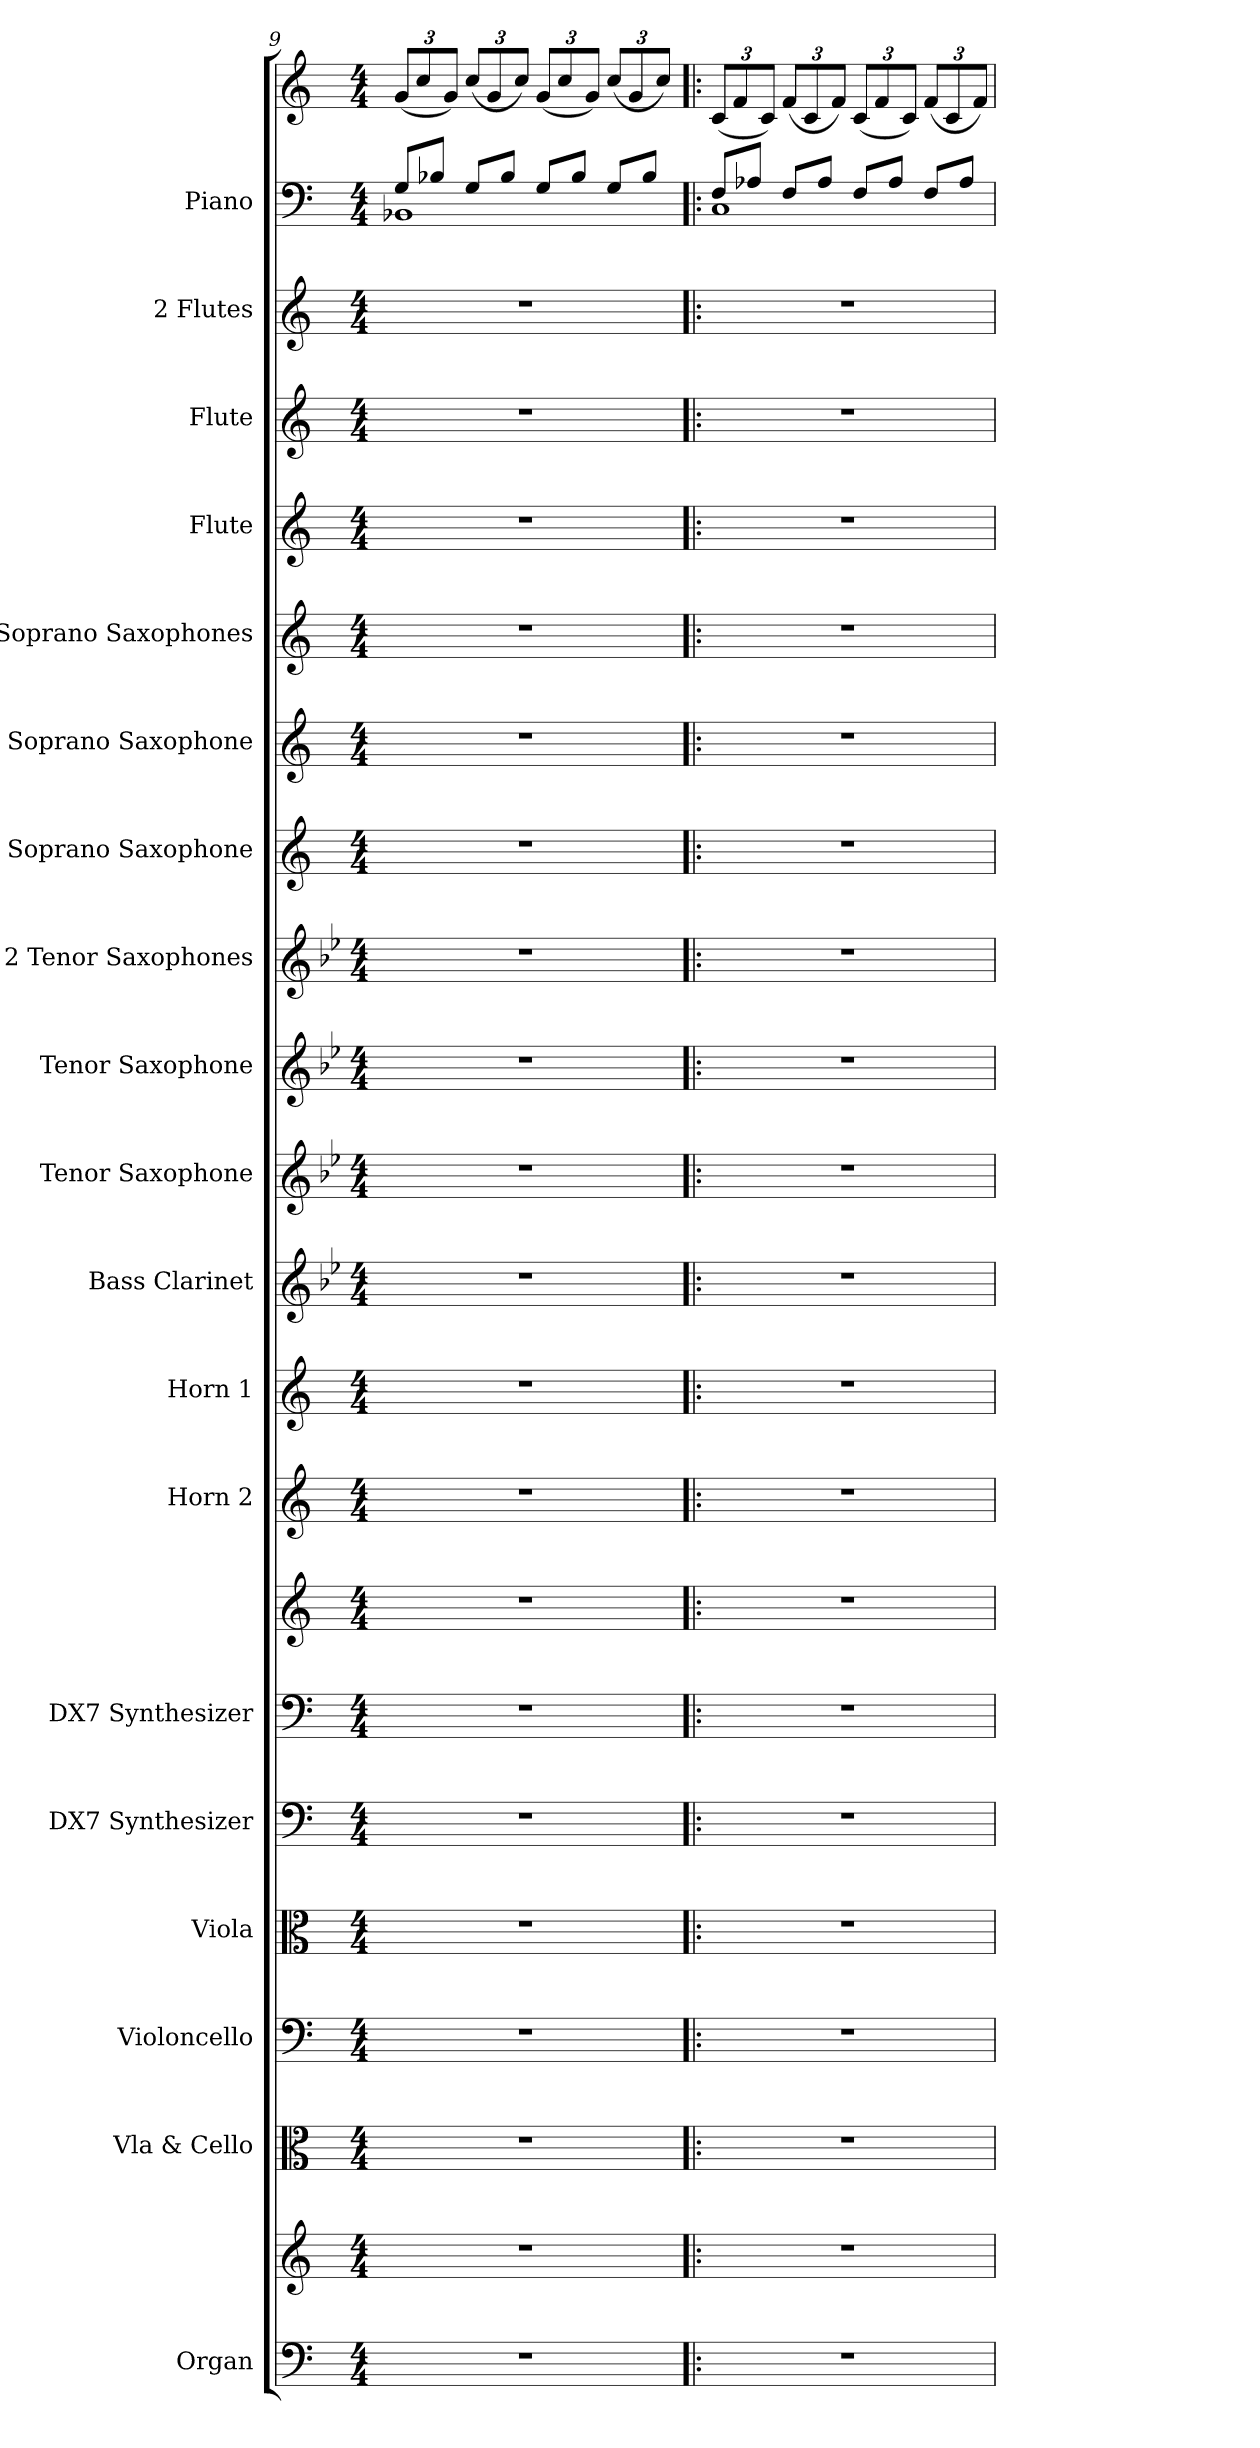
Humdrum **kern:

**kern	**kern	**kern	**kern	**kern	**kern	**kern	**kern	**kern	**kern	**kern	**kern	**kern	**kern	**kern	**kern	**kern	**kern	**kern	**kern	**kern	**kern
*part19	*part19	*part18	*part17	*part16	*part15	*part14	*part14	*part13	*part12	*part11	*part10	*part9	*part8	*part7	*part6	*part5	*part4	*part3	*part2	*part1	*part1
*staff22	*staff21	*staff20	*staff19	*staff18	*staff17	*staff16	*staff15	*staff14	*staff13	*staff12	*staff11	*staff10	*staff9	*staff8	*staff7	*staff6	*staff5	*staff4	*staff3	*staff2	*staff1
*I"Organ	*	*I"Vla &amp; Cello	*I"Violoncello	*I"Viola	*I"DX7 Synthesizer	*I"DX7 Synthesizer	*	*I"Horn 2	*I"Horn 1	*I"Bass Clarinet	*I"Tenor Saxophone	*I"Tenor Saxophone	*I"2 Tenor Saxophones	*I"Soprano Saxophone	*I"Soprano Saxophone	*I"2 Soprano Saxophones	*I"Flute	*I"Flute	*I"2 Flutes	*I"Piano	*
*I'Org.	*	*I'Vla &amp; Cello	*I'Cello	*I'Vla	*I'DX7	*I'DX7	*	*I'Hn 2	*I'Hn 1	*I'B. Cl.	*I'Tenor 2	*I'Tenor 1	*I'2 Tenors	*I'Sop 2	*I'Sop 1	*I'2 Sops	*I'Fl 2	*I'Fl 1	*I'2 Fls	*I'Pno.	*
*clefF4	*clefG2	*clefC3	*clefF4	*clefC3	*clefF4	*clefF4	*clefG2	*clefG2	*clefG2	*clefG2	*clefG2	*clefG2	*clefG2	*clefG2	*clefG2	*clefG2	*clefG2	*clefG2	*clefG2	*clefF4	*clefG2
*	*	*	*	*	*	*	*	*ITrd4c7	*ITrd4c7	*ITrd8c14	*ITrd8c14	*ITrd8c14	*ITrd8c14	*ITrd1c2	*ITrd1c2	*ITrd1c2	*	*	*	*	*
*k[]	*k[]	*k[]	*k[]	*k[]	*k[]	*k[]	*k[]	*k[b-]	*k[b-]	*k[b-e-]	*k[b-e-]	*k[b-e-]	*k[b-e-]	*k[b-e-]	*k[b-e-]	*k[b-e-]	*k[]	*k[]	*k[]	*k[]	*k[]
*M4/4	*M4/4	*M4/4	*M4/4	*M4/4	*M4/4	*M4/4	*M4/4	*M4/4	*M4/4	*M4/4	*M4/4	*M4/4	*M4/4	*M4/4	*M4/4	*M4/4	*M4/4	*M4/4	*M4/4	*M4/4	*M4/4
=9	=9	=9	=9	=9	=9	=9	=9	=9	=9	=9	=9	=9	=9	=9	=9	=9	=9	=9	=9	=9	=9
*	*	*	*	*	*	*	*	*	*	*	*	*	*	*	*	*	*	*	*	*^	*
*	*	*	*	*	*	*	*	*	*	*	*	*	*	*	*	*	*	*	*	*	*	*Xbrackettup
1r	1r	1r	1r	1r	1r	1r	1r	1r	1r	1r	1r	1r	1r	1r	1r	1r	1r	1r	1r	8G/L	1BB-X	(<12g/L
.	.	.	.	.	.	.	.	.	.	.	.	.	.	.	.	.	.	.	.	.	.	12cc/
.	.	.	.	.	.	.	.	.	.	.	.	.	.	.	.	.	.	.	.	8B-X/J	.	.
.	.	.	.	.	.	.	.	.	.	.	.	.	.	.	.	.	.	.	.	.	.	12g/J)
.	.	.	.	.	.	.	.	.	.	.	.	.	.	.	.	.	.	.	.	8G/L	.	(<12cc/L
.	.	.	.	.	.	.	.	.	.	.	.	.	.	.	.	.	.	.	.	.	.	12g/
.	.	.	.	.	.	.	.	.	.	.	.	.	.	.	.	.	.	.	.	8B-/J	.	.
.	.	.	.	.	.	.	.	.	.	.	.	.	.	.	.	.	.	.	.	.	.	12cc/J)
.	.	.	.	.	.	.	.	.	.	.	.	.	.	.	.	.	.	.	.	8G/L	.	(<12g/L
.	.	.	.	.	.	.	.	.	.	.	.	.	.	.	.	.	.	.	.	.	.	12cc/
.	.	.	.	.	.	.	.	.	.	.	.	.	.	.	.	.	.	.	.	8B-/J	.	.
.	.	.	.	.	.	.	.	.	.	.	.	.	.	.	.	.	.	.	.	.	.	12g/J)
.	.	.	.	.	.	.	.	.	.	.	.	.	.	.	.	.	.	.	.	8G/L	.	(<12cc/L
.	.	.	.	.	.	.	.	.	.	.	.	.	.	.	.	.	.	.	.	.	.	12g/
.	.	.	.	.	.	.	.	.	.	.	.	.	.	.	.	.	.	.	.	8B-/J	.	.
.	.	.	.	.	.	.	.	.	.	.	.	.	.	.	.	.	.	.	.	.	.	12cc/J)
!!LO:LB:g=z
=10!|:	=10!|:	=10!|:	=10!|:	=10!|:	=10!|:	=10!|:	=10!|:	=10!|:	=10!|:	=10!|:	=10!|:	=10!|:	=10!|:	=10!|:	=10!|:	=10!|:	=10!|:	=10!|:	=10!|:	=10!|:	=10!|:	=10!|:
1r	1r	1r	1r	1r	1r	1r	1r	1r	1r	1r	1r	1r	1r	1r	1r	1r	1r	1r	1r	8F/L	1C	(<12c/L
.	.	.	.	.	.	.	.	.	.	.	.	.	.	.	.	.	.	.	.	.	.	12f/
.	.	.	.	.	.	.	.	.	.	.	.	.	.	.	.	.	.	.	.	8A-X/J	.	.
.	.	.	.	.	.	.	.	.	.	.	.	.	.	.	.	.	.	.	.	.	.	12c/J)
.	.	.	.	.	.	.	.	.	.	.	.	.	.	.	.	.	.	.	.	8F/L	.	(<12f/L
.	.	.	.	.	.	.	.	.	.	.	.	.	.	.	.	.	.	.	.	.	.	12c/
.	.	.	.	.	.	.	.	.	.	.	.	.	.	.	.	.	.	.	.	8A-/J	.	.
.	.	.	.	.	.	.	.	.	.	.	.	.	.	.	.	.	.	.	.	.	.	12f/J)
.	.	.	.	.	.	.	.	.	.	.	.	.	.	.	.	.	.	.	.	8F/L	.	(<12c/L
.	.	.	.	.	.	.	.	.	.	.	.	.	.	.	.	.	.	.	.	.	.	12f/
.	.	.	.	.	.	.	.	.	.	.	.	.	.	.	.	.	.	.	.	8A-/J	.	.
.	.	.	.	.	.	.	.	.	.	.	.	.	.	.	.	.	.	.	.	.	.	12c/J)
.	.	.	.	.	.	.	.	.	.	.	.	.	.	.	.	.	.	.	.	8F/L	.	(<12f/L
.	.	.	.	.	.	.	.	.	.	.	.	.	.	.	.	.	.	.	.	.	.	12c/
.	.	.	.	.	.	.	.	.	.	.	.	.	.	.	.	.	.	.	.	8A-/J	.	.
.	.	.	.	.	.	.	.	.	.	.	.	.	.	.	.	.	.	.	.	.	.	12f/J)
*	*	*	*	*	*	*	*	*	*	*	*	*	*	*	*	*	*	*	*	*v	*v	*
=	=	=	=	=	=	=	=	=	=	=	=	=	=	=	=	=	=	=	=	=	=
*-	*-	*-	*-	*-	*-	*-	*-	*-	*-	*-	*-	*-	*-	*-	*-	*-	*-	*-	*-	*-	*-
